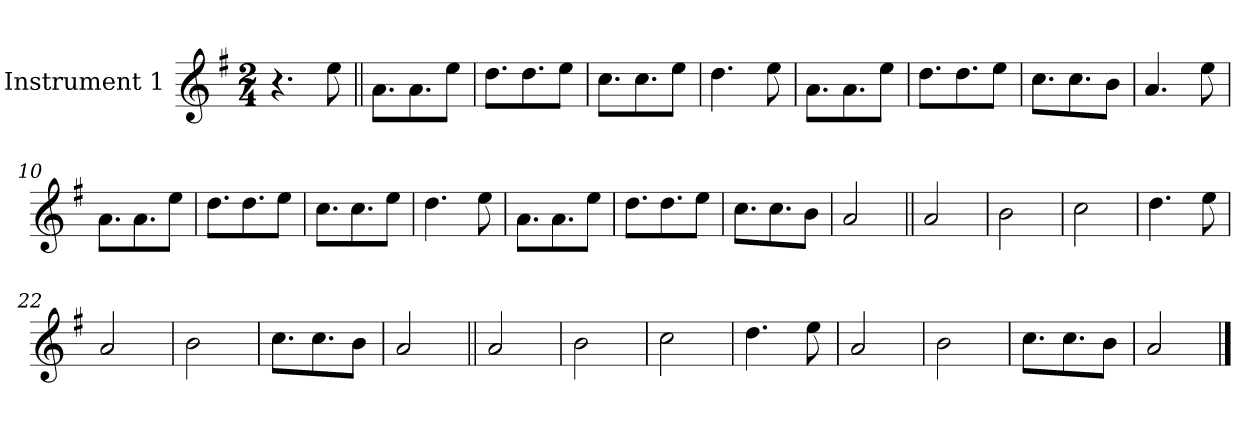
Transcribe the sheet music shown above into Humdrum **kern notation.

**kern
*part1
*staff1
*I"Instrument 1
*clefG2
*k[f#]
*G:
*M2/4
*MM80
=1
4.r
8ee\
=2||
8.a\L
8.a\
8ee\J
=3
8.dd\L
8.dd\
8ee\J
=4
8.cc\L
8.cc\
8ee\J
=5
4.dd\
8ee\
=6
8.a\L
8.a\
8ee\J
=7
8.dd\L
8.dd\
8ee\J
=8
8.cc\L
8.cc\
8b\J
=9
4.a/
8ee\
!!LO:LB:g=z
=10
8.a\L
8.a\
8ee\J
=11
8.dd\L
8.dd\
8ee\J
=12
8.cc\L
8.cc\
8ee\J
=13
4.dd\
8ee\
=14
8.a\L
8.a\
8ee\J
=15
8.dd\L
8.dd\
8ee\J
=16
8.cc\L
8.cc\
8b\J
=17
2a/
=18||
2a/
=19
2b\
=20
2cc\
!!LO:LB:g=z
=21
4.dd\
8ee\
=22
2a/
=23
2b\
=24
8.cc\L
8.cc\
8b\J
=25
2a/
=26||
2a/
=27
2b\
=28
2cc\
=29
4.dd\
8ee\
=30
2a/
=31
2b\
=32
8.cc\L
8.cc\
8b\J
=33
2a/
==
*-
